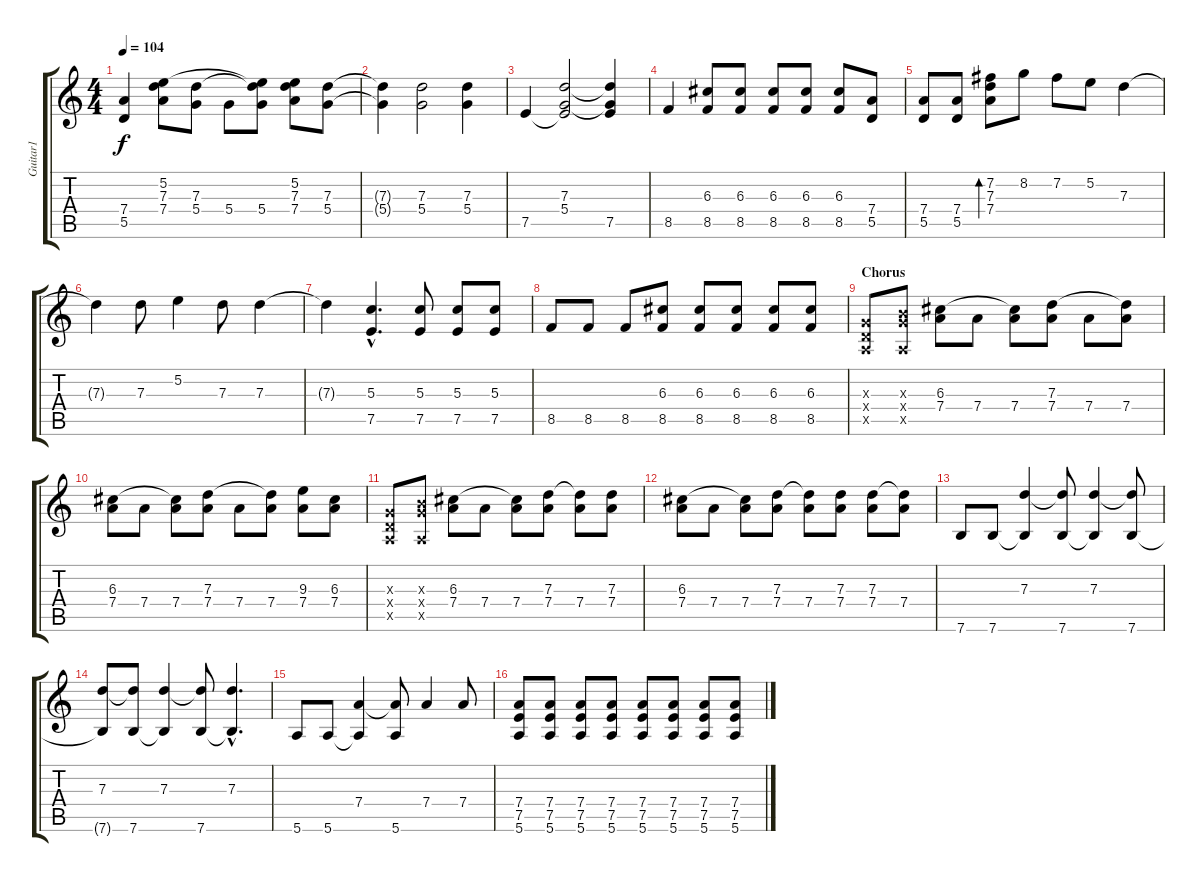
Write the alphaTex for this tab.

\track ("Guitar1" "Guitar1") {instrument electricguitarclean}
\staff {score tabs}
\tuning (E4 B3 G3 D3 A2 E2) {hide}
\ts (4 4)
\tempo 104
\clef g2
\ks c
(7.4 5.5).4{dy f} (5.2 7.3 7.4).8 (7.3 5.4).8 5.4.8 (5.2{t} 7.3{t} 5.4).8 (5.2 7.3 7.4).8 (7.3 5.4).8 |
(7.3{t} 5.4{t}).4 (7.3 5.4).2 (7.3 5.4).4 |
7.5.4 (7.3 5.4 7.5{t}).2 (7.3{t} 5.4{t} 7.5).4 |
8.5.4 (6.3 8.5).8 (6.3 8.5).8 (6.3 8.5).8 (6.3 8.5).8 (6.3 8.5).8 (7.4 5.5).8 |
(7.4 5.5).8 (7.4 5.5).8 (7.2 7.3 7.4).8{bd 120} 8.2.8 7.2.8 5.2.8 7.3.4 |
7.3{t}.4 7.3.8 5.2.4 7.3.8 7.3.4 |
7.3{t}.4 (5.3{hac} 7.5{hac}).4{d} (5.3 7.5).8 (5.3 7.5).8 (5.3 7.5).8 |
8.5.8 8.5.8 8.5.8 (6.3 8.5).8 (6.3 8.5).8 (6.3 8.5).8 (6.3 8.5).8 (6.3 8.5).8 |
\section ("" "Chorus")
(0.3{x} 0.4{x} 0.5{x}).8 (0.3{x} 9.4{x} 0.5{x}).8 (6.3 7.4).8 7.4.8 (6.3{t} 7.4).8 (7.3 7.4).8 7.4.8 (7.3{t} 7.4).8 |
(6.3 7.4).8 7.4.8 (6.3{t} 7.4).8 (7.3 7.4).8 7.4.8 (7.3{t} 7.4).8 (9.3 7.4).8 (6.3 7.4).8 |
(0.3{x} 0.4{x} 0.5{x}).8 (0.3{x} 9.4{x} 0.5{x}).8 (6.3 7.4).8 7.4.8 (6.3{t} 7.4).8 (7.3 7.4).8 (7.3{t} 7.4).8 (7.3 7.4).8 |
(6.3 7.4).8 7.4.8 (6.3{t} 7.4).8 (7.3 7.4).8 (7.3{t} 7.4).8 (7.3 7.4).8 (7.3 7.4).8 (7.3{t} 7.4).8 |
7.6.8 7.6.8 (7.3 7.6{t}).4 (7.3{t} 7.6).8 (7.3 7.6{t}).4 (7.3{t} 7.6).8 |
(7.3 7.6{t}).8 (7.3{t} 7.6).8 (7.3 7.6{t}).4 (7.3{t} 7.6).8 (7.3{hac} 7.6{hac t}).4{d} |
5.6.8 5.6.8 (7.4 5.6{t}).4 (7.4{t} 5.6).8 7.4.4 7.4.8 |
(7.4 7.5 5.6).8 (7.4 7.5 5.6).8 (7.4 7.5 5.6).8 (7.4 7.5 5.6).8 (7.4 7.5 5.6).8 (7.4 7.5 5.6).8 (7.4 7.5 5.6).8 (7.4 7.5 5.6).8
